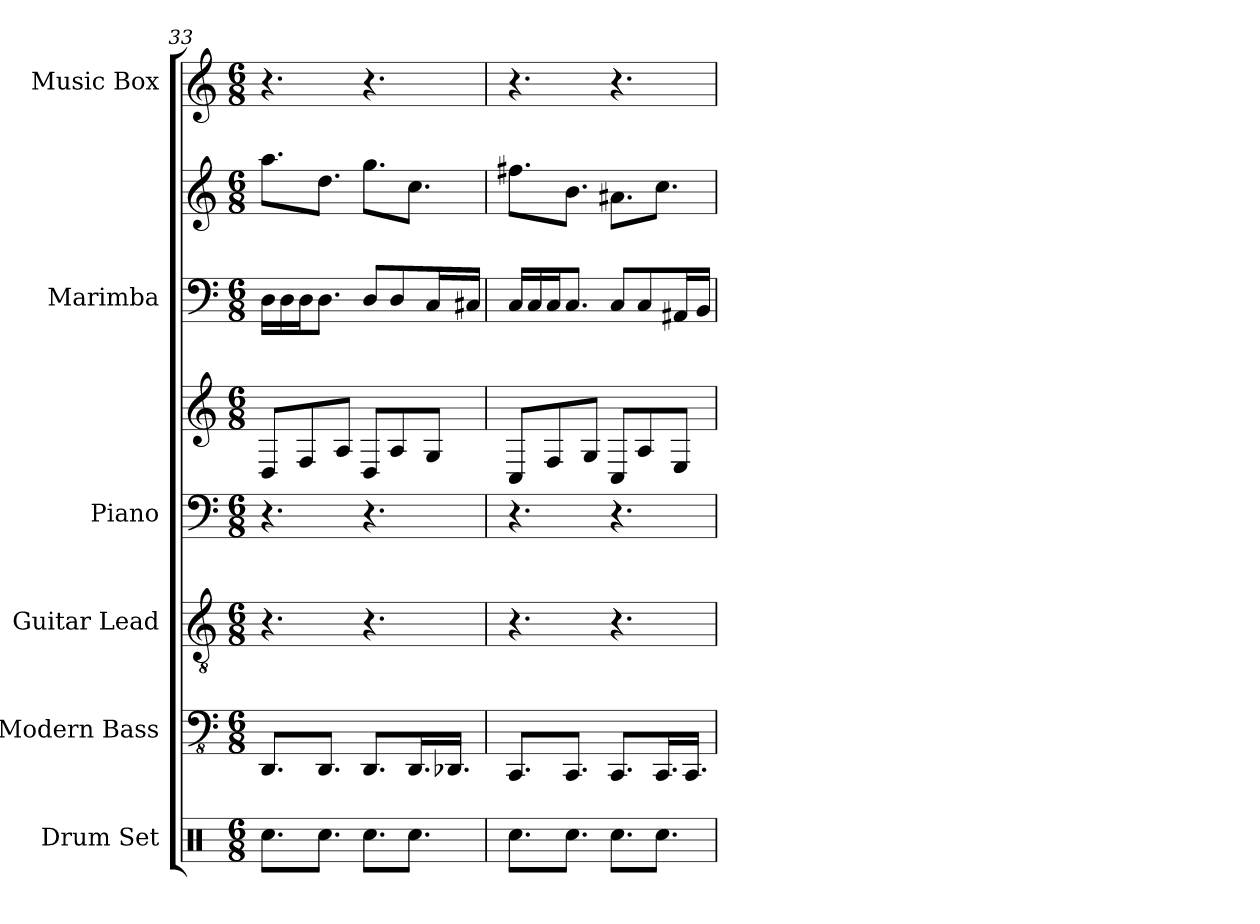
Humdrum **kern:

**kern	**kern	**kern	**kern	**kern	**kern	**kern	**kern
*part6	*part5	*part4	*part3	*part3	*part2	*part2	*part1
*staff8	*staff7	*staff6	*staff5	*staff4	*staff3	*staff2	*staff1
*I"Drum Set	*I"Modern Bass	*I"Guitar Lead	*I"Piano	*	*I"Marimba	*	*I"Music Box
*I'Drums	*I'Mo. B.	*I'G. Lead	*I'Pno.	*	*I'Mrm.	*	*I'M. Box
*clefX	*clefFv4	*clefGv2	*clefF4	*clefG2	*clefF4	*clefG2	*clefG2
*k[]	*k[]	*k[]	*k[]	*k[]	*k[]	*k[]	*k[]
*M6/8	*M6/8	*M6/8	*M6/8	*M6/8	*M6/8	*M6/8	*M6/8
=33	=33	=33	=33	=33	=33	=33	=33
8.RccL	8.DDDL	4.r	4.r	8DL	16DLL	8.aaL	4.r
.	.	.	.	.	16D	.	.
.	.	.	.	8F	16DJ	.	.
8.RccJ	8.DDDJ	.	.	.	8.DJ	8.ddJ	.
.	.	.	.	8AJ	.	.	.
8.RccL	8.DDDL	4.r	4.r	8DL	8DL	8.ggL	4.r
.	.	.	.	8A	8D	.	.
8.RccJ	16.DDDL	.	.	.	.	8.ccJ	.
.	.	.	.	8GJ	16CL	.	.
.	16.DDD-XJJ	.	.	.	.	.	.
.	.	.	.	.	16C#XJJ	.	.
=34	=34	=34	=34	=34	=34	=34	=34
8.RccL	8.CCCL	4.r	4.r	8CL	16CLL	8.ff#XL	4.r
.	.	.	.	.	16C	.	.
.	.	.	.	8F	16CJ	.	.
8.RccJ	8.CCCJ	.	.	.	8.CJ	8.bJ	.
.	.	.	.	8GJ	.	.	.
8.RccL	8.CCCL	4.r	4.r	8CL	8CL	8.a#XL	4.r
.	.	.	.	8A	8C	.	.
8.RccJ	16.CCCL	.	.	.	.	8.ccJ	.
.	.	.	.	8EJ	16AA#XL	.	.
.	16.CCCJJ	.	.	.	.	.	.
.	.	.	.	.	16BBJJ	.	.
=	=	=	=	=	=	=	=
*-	*-	*-	*-	*-	*-	*-	*-
